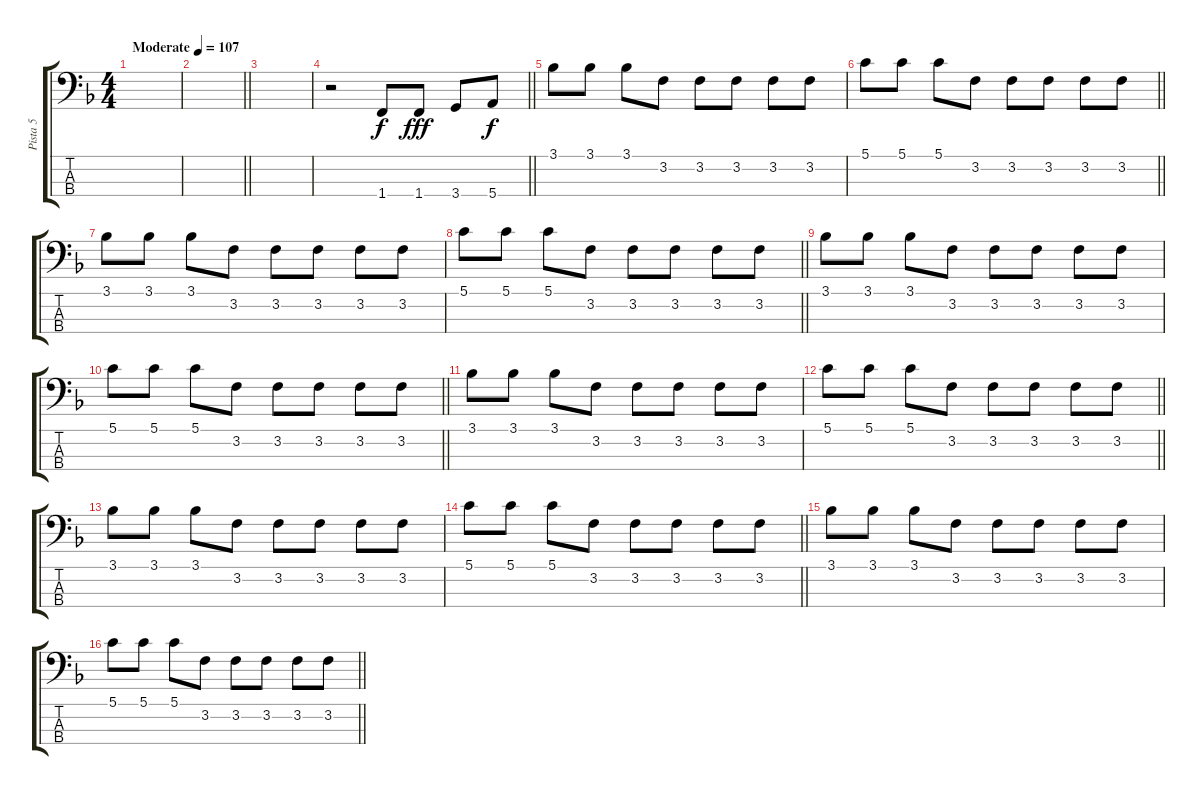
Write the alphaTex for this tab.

\track ("Pista 5" "Pista 5") {instrument electricbasspick}
\staff {score tabs}
\tuning (G2 D2 A1 E1) {hide}
\ts (4 4)
\tempo (107 "Moderate")
\clef f4
\ks f
|
\barLineRight lightlight
|
|
\barLineRight lightlight
r.2 1.4.8 1.4.8{dy fff} 3.4.8 5.4.8{dy f} |
3.1.8{volume 13} 3.1.8 3.1.8 3.2.8 3.2.8 3.2.8 3.2.8 3.2.8 |
\barLineRight lightlight
5.1.8 5.1.8 5.1.8 3.2.8 3.2.8 3.2.8 3.2.8 3.2.8 |
3.1.8{volume 13} 3.1.8 3.1.8 3.2.8 3.2.8 3.2.8 3.2.8 3.2.8 |
\barLineRight lightlight
5.1.8 5.1.8 5.1.8 3.2.8 3.2.8 3.2.8 3.2.8 3.2.8 |
3.1.8{volume 13} 3.1.8 3.1.8 3.2.8 3.2.8 3.2.8 3.2.8 3.2.8 |
\barLineRight lightlight
5.1.8 5.1.8 5.1.8 3.2.8 3.2.8 3.2.8 3.2.8 3.2.8 |
3.1.8{volume 13} 3.1.8 3.1.8 3.2.8 3.2.8 3.2.8 3.2.8 3.2.8 |
\barLineRight lightlight
5.1.8 5.1.8 5.1.8 3.2.8 3.2.8 3.2.8 3.2.8 3.2.8 |
3.1.8{volume 13} 3.1.8 3.1.8 3.2.8 3.2.8 3.2.8 3.2.8 3.2.8 |
\barLineRight lightlight
5.1.8 5.1.8 5.1.8 3.2.8 3.2.8 3.2.8 3.2.8 3.2.8 |
3.1.8{volume 13} 3.1.8 3.1.8 3.2.8 3.2.8 3.2.8 3.2.8 3.2.8 |
\barLineRight lightlight
5.1.8 5.1.8 5.1.8 3.2.8 3.2.8 3.2.8 3.2.8 3.2.8
